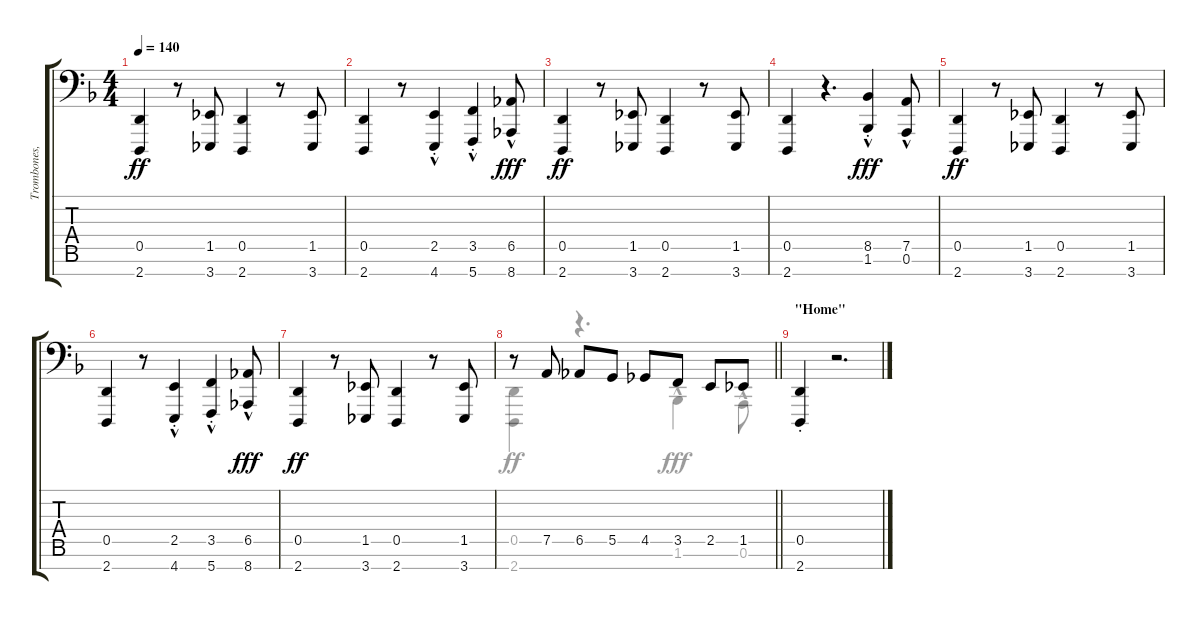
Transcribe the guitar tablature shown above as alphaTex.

\track ("Trombones, Tuba" "Trombones,") {instrument trombone}
\staff {score tabs}
\tuning (E4 B3 G3 D3 D2 A1 C1) {hide}
\voice
\ts (4 4)
\tempo 140
\clef f4
\ks dminor
(0.5 2.7).4{dy ff} r.8 (1.5 3.7).8 (0.5 2.7).4 r.8 (1.5 3.7).8 |
(0.5 2.7).4 r.8 (2.5{hac st} 4.7{hac st}).4 (3.5{hac st} 5.7{hac st}).4 (6.5{hac} 8.7{hac}).8{dy fff} |
(0.5 2.7).4{dy ff} r.8 (1.5 3.7).8 (0.5 2.7).4 r.8 (1.5 3.7).8 |
(0.5 2.7).4 r.4{d} (8.5{hac st} 1.6{hac st}).4{dy fff} (7.5{hac} 0.6{hac}).8 |
(0.5 2.7).4{dy ff} r.8 (1.5 3.7).8 (0.5 2.7).4 r.8 (1.5 3.7).8 |
(0.5 2.7).4 r.8 (2.5{hac st} 4.7{hac st}).4 (3.5{hac st} 5.7{hac st}).4 (6.5{hac} 8.7{hac}).8{dy fff} |
(0.5 2.7).4{dy ff} r.8 (1.5 3.7).8 (0.5 2.7).4 r.8 (1.5 3.7).8 |
\barLineRight lightlight
r.8 7.5.8 6.5.8 5.5.8 4.5.8 3.5.8 2.5.8 1.5.8 |
\section ("" "\"Home\"")
(0.5{st} 2.7{st}).4 r.2{d} |
|
|
|
|
|
|
\voice
\clef f4
\ottava regular
\simile none
\ks dminor
|
|
|
|
|
|
|
\barLineRight lightlight
(0.5 2.7).4{dy ff} r.4{d} 1.6{hac}.4{dy fff} 0.6{hac}.8 |
|
|
|
|
|
|
|
